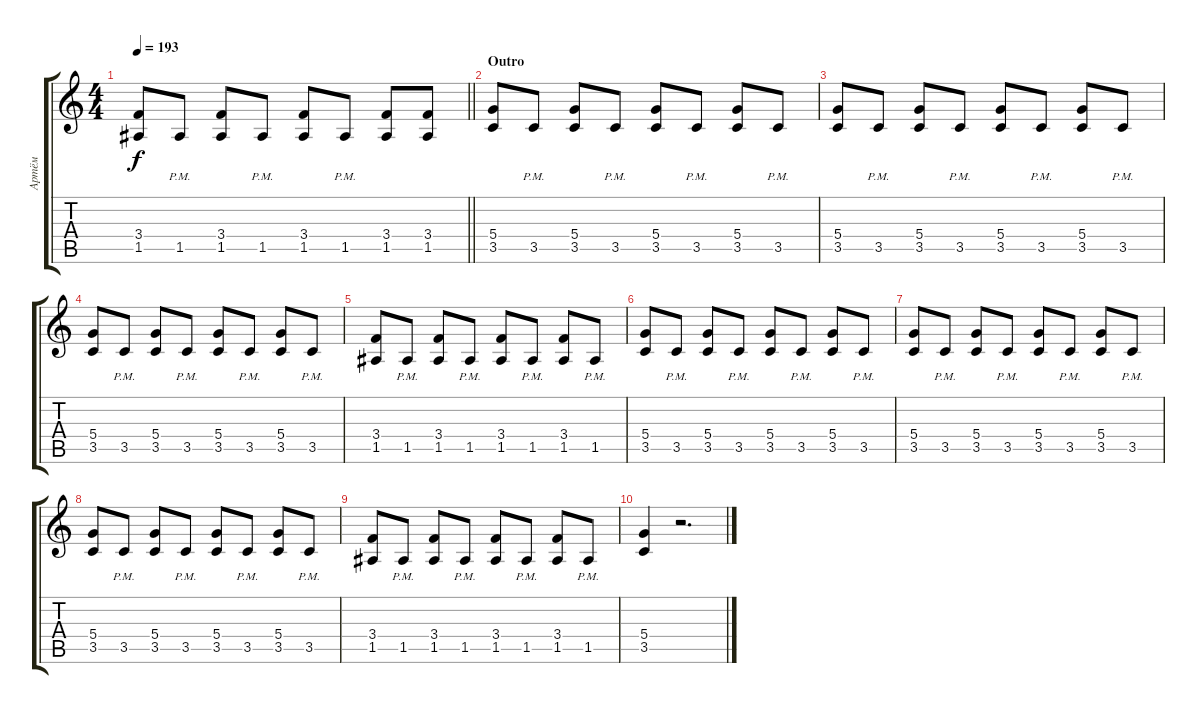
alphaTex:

\track ("Артём" "Артём") {instrument overdrivenguitar}
\staff {score tabs}
\tuning (E4 B3 G3 D3 A2 E2) {hide}
\ts (4 4)
\tempo 193
\clef g2
\barLineRight lightlight
\ks c
(3.4 1.5).8{dy f} 1.5{pm}.8 (3.4 1.5).8 1.5{pm}.8 (3.4 1.5).8 1.5{pm}.8 (3.4 1.5).8 (3.4 1.5).8 |
\section ("" "Outro")
(5.4 3.5).8 3.5{pm}.8 (5.4 3.5).8 3.5{pm}.8 (5.4 3.5).8 3.5{pm}.8 (5.4 3.5).8 3.5{pm}.8 |
(5.4 3.5).8 3.5{pm}.8 (5.4 3.5).8 3.5{pm}.8 (5.4 3.5).8 3.5{pm}.8 (5.4 3.5).8 3.5{pm}.8 |
(5.4 3.5).8 3.5{pm}.8 (5.4 3.5).8 3.5{pm}.8 (5.4 3.5).8 3.5{pm}.8 (5.4 3.5).8 3.5{pm}.8 |
(3.4 1.5).8 1.5{pm}.8 (3.4 1.5).8 1.5{pm}.8 (3.4 1.5).8 1.5{pm}.8 (3.4 1.5).8 1.5{pm}.8 |
(5.4 3.5).8 3.5{pm}.8 (5.4 3.5).8 3.5{pm}.8 (5.4 3.5).8 3.5{pm}.8 (5.4 3.5).8 3.5{pm}.8 |
(5.4 3.5).8 3.5{pm}.8 (5.4 3.5).8 3.5{pm}.8 (5.4 3.5).8 3.5{pm}.8 (5.4 3.5).8 3.5{pm}.8 |
(5.4 3.5).8 3.5{pm}.8 (5.4 3.5).8 3.5{pm}.8 (5.4 3.5).8 3.5{pm}.8 (5.4 3.5).8 3.5{pm}.8 |
(3.4 1.5).8 1.5{pm}.8 (3.4 1.5).8 1.5{pm}.8 (3.4 1.5).8 1.5{pm}.8 (3.4 1.5).8 1.5{pm}.8 |
(5.4 3.5).4 r.2{d}
